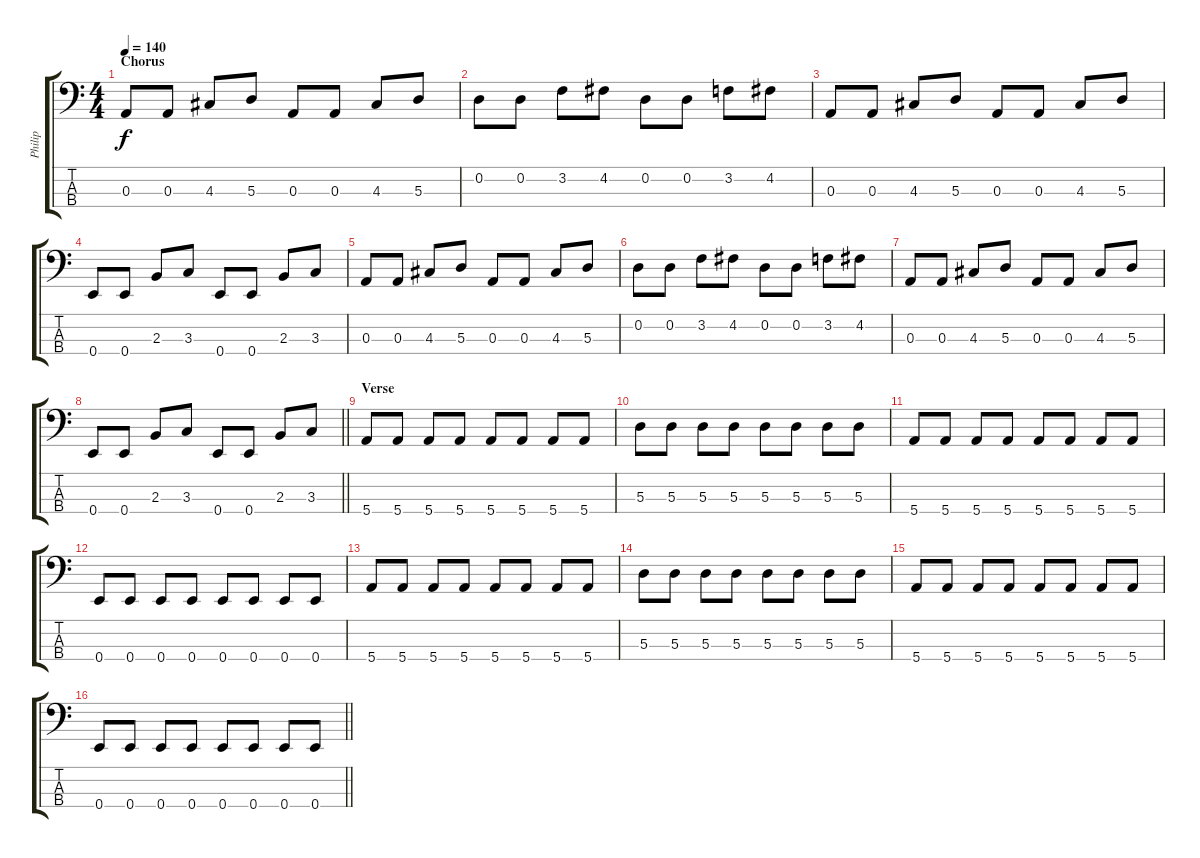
\track ("Philip" "Philip") {instrument electricbasspick}
\staff {score tabs}
\tuning (G2 D2 A1 E1) {hide}
\ts (4 4)
\section ("" "Chorus")
\tempo 140
\clef f4
\ks c
0.3.8{dy f} 0.3.8 4.3.8 5.3.8 0.3.8 0.3.8 4.3.8 5.3.8 |
0.2.8 0.2.8 3.2.8 4.2.8 0.2.8 0.2.8 3.2.8 4.2.8 |
0.3.8 0.3.8 4.3.8 5.3.8 0.3.8 0.3.8 4.3.8 5.3.8 |
0.4.8 0.4.8 2.3.8 3.3.8 0.4.8 0.4.8 2.3.8 3.3.8 |
0.3.8 0.3.8 4.3.8 5.3.8 0.3.8 0.3.8 4.3.8 5.3.8 |
0.2.8 0.2.8 3.2.8 4.2.8 0.2.8 0.2.8 3.2.8 4.2.8 |
0.3.8 0.3.8 4.3.8 5.3.8 0.3.8 0.3.8 4.3.8 5.3.8 |
\barLineRight lightlight
0.4.8 0.4.8 2.3.8 3.3.8 0.4.8 0.4.8 2.3.8 3.3.8 |
\section ("" "Verse")
5.4.8 5.4.8 5.4.8 5.4.8 5.4.8 5.4.8 5.4.8 5.4.8 |
5.3.8 5.3.8 5.3.8 5.3.8 5.3.8 5.3.8 5.3.8 5.3.8 |
5.4.8 5.4.8 5.4.8 5.4.8 5.4.8 5.4.8 5.4.8 5.4.8 |
0.4.8 0.4.8 0.4.8 0.4.8 0.4.8 0.4.8 0.4.8 0.4.8 |
5.4.8 5.4.8 5.4.8 5.4.8 5.4.8 5.4.8 5.4.8 5.4.8 |
5.3.8 5.3.8 5.3.8 5.3.8 5.3.8 5.3.8 5.3.8 5.3.8 |
5.4.8 5.4.8 5.4.8 5.4.8 5.4.8 5.4.8 5.4.8 5.4.8 |
\barLineRight lightlight
0.4.8 0.4.8 0.4.8 0.4.8 0.4.8 0.4.8 0.4.8 0.4.8
